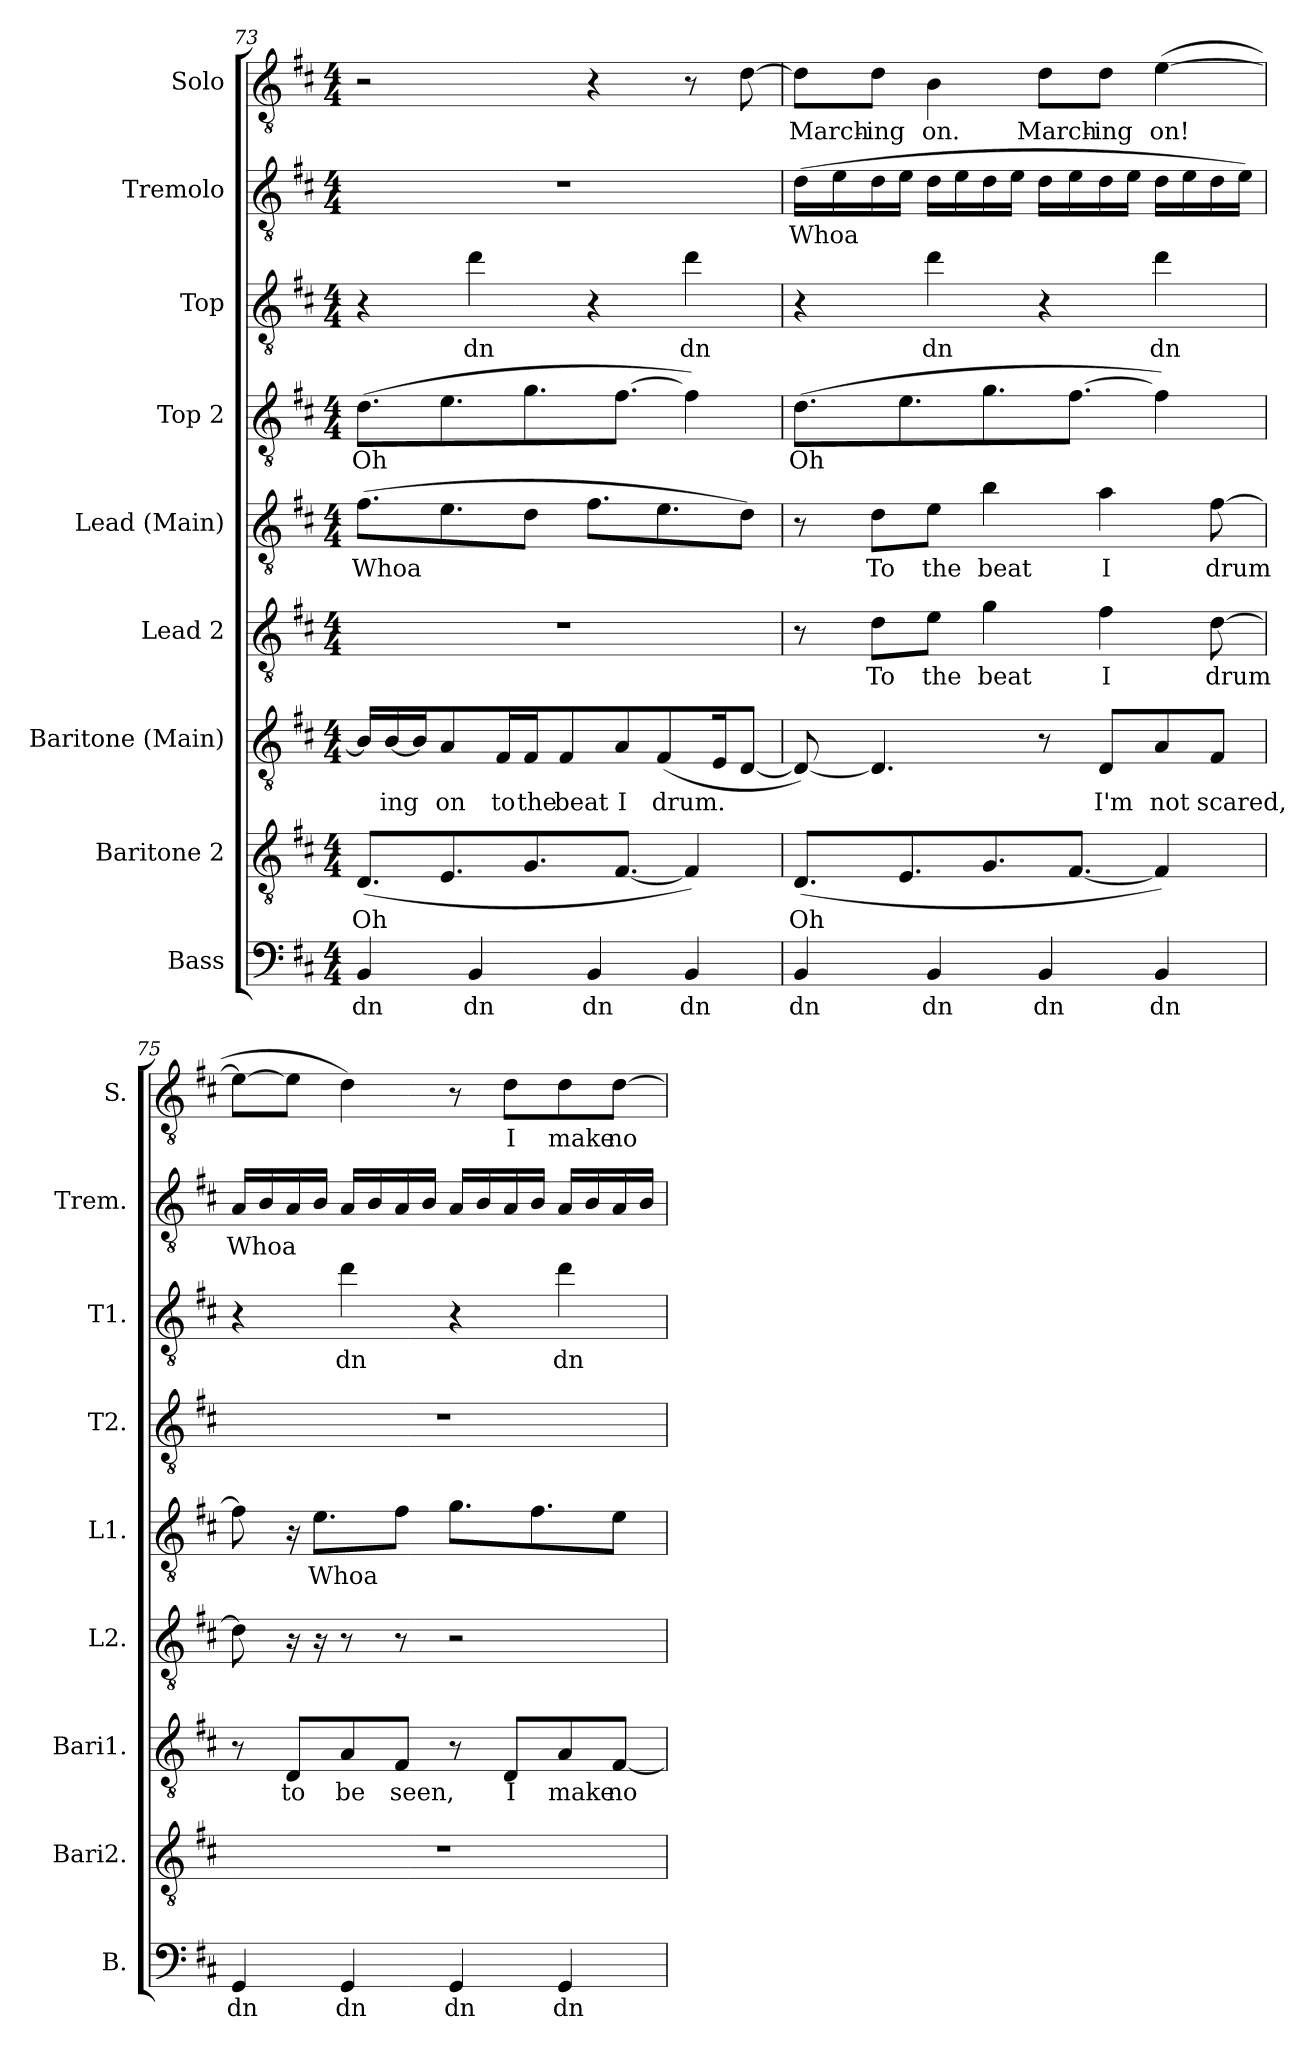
**kern	**text	**kern	**text	**kern	**text	**kern	**text	**kern	**text	**kern	**text	**kern	**text	**kern	**text	**kern	**text
*part9	*part9	*part8	*part8	*part7	*part7	*part6	*part6	*part5	*part5	*part4	*part4	*part3	*part3	*part2	*part2	*part1	*part1
*staff9	*staff9	*staff8	*staff8	*staff7	*staff7	*staff6	*staff6	*staff5	*staff5	*staff4	*staff4	*staff3	*staff3	*staff2	*staff2	*staff1	*staff1
*I"Bass	*	*I"Baritone 2	*	*I"Baritone (Main)	*	*I"Lead 2	*	*I"Lead (Main)	*	*I"Top 2	*	*I"Top	*	*I"Tremolo	*	*I"Solo	*
*I'B.	*	*I'Bari2.	*	*I'Bari1.	*	*I'L2.	*	*I'L1.	*	*I'T2.	*	*I'T1.	*	*I'Trem.	*	*I'S.	*
*clefF4	*	*clefGv2	*	*clefGv2	*	*clefGv2	*	*clefGv2	*	*clefGv2	*	*clefGv2	*	*clefGv2	*	*clefGv2	*
*k[f#c#]	*	*k[f#c#]	*	*k[f#c#]	*	*k[f#c#]	*	*k[f#c#]	*	*k[f#c#]	*	*k[f#c#]	*	*k[f#c#]	*	*k[f#c#]	*
*M4/4	*	*M4/4	*	*M4/4	*	*M4/4	*	*M4/4	*	*M4/4	*	*M4/4	*	*M4/4	*	*M4/4	*
=73	=73	=73	=73	=73	=73	=73	=73	=73	=73	=73	=73	=73	=73	=73	=73	=73	=73
!	!LO:LY:b	!	!LO:LY:b	!	!	!	!	!	!LO:LY:b	!	!LO:LY:b	!	!	!	!	!	!
4BB/	dn	(<8.D/L	Oh	16B/LL]	.	1r	.	(>8.f#\L	Whoa	(>8.d\L	Oh	4r	.	1r	.	2r	.
!	!	!	!	!	!LO:LY:b	!	!	!	!	!	!	!	!	!	!	!	!
.	.	.	.	[16B/	-ing	.	.	.	.	.	.	.	.	.	.	.	.
.	.	.	.	16B/J]	.	.	.	.	.	.	.	.	.	.	.	.	.
!	!	!	!	!	!LO:LY:b	!	!	!	!	!	!	!	!	!	!	!	!
.	.	8.E/	.	8A/	on	.	.	8.e\	.	8.e\	.	.	.	.	.	.	.
!	!LO:LY:b	!	!	!	!	!	!	!	!	!	!	!	!LO:LY:b	!	!	!	!
4BB/	dn	.	.	.	.	.	.	.	.	.	.	4dd\	dn	.	.	.	.
!	!	!	!	!	!LO:LY:b	!	!	!	!	!	!	!	!	!	!	!	!
.	.	.	.	16F#/L	to	.	.	.	.	.	.	.	.	.	.	.	.
!	!	!	!	!	!LO:LY:b	!	!	!	!	!	!	!	!	!	!	!	!
.	.	8.G/	.	16F#/J	the	.	.	8d\J	.	8.g\	.	.	.	.	.	.	.
!	!	!	!	!	!LO:LY:b	!	!	!	!	!	!	!	!	!	!	!	!
.	.	.	.	8F#/	beat	.	.	.	.	.	.	.	.	.	.	.	.
!	!LO:LY:b	!	!	!	!	!	!	!	!	!	!	!	!	!	!	!	!
4BB/	dn	.	.	.	.	.	.	8.f#\L	.	.	.	4r	.	.	.	4r	.
!	!	!	!	!	!LO:LY:b	!	!	!	!	!	!	!	!	!	!	!	!
.	.	[8.F#/J	.	8A/	I	.	.	.	.	[8.f#\J	.	.	.	.	.	.	.
!	!	!	!	!	!LO:LY:b	!	!	!	!	!	!	!	!	!	!	!	!
.	.	.	.	(<8F#/	drum.	.	.	8.e\	.	.	.	.	.	.	.	.	.
!	!LO:LY:b	!	!	!	!	!	!	!	!	!	!	!	!LO:LY:b	!	!	!	!
4BB/	dn	4F#/])	.	.	.	.	.	.	.	4f#\])	.	4dd\	dn	.	.	8r	.
.	.	.	.	16E/K	.	.	.	.	.	.	.	.	.	.	.	.	.
.	.	.	.	[8D/J	.	.	.	8d\J)	.	.	.	.	.	.	.	[8d\	.
!!LO:PB:g=z
=74	=74	=74	=74	=74	=74	=74	=74	=74	=74	=74	=74	=74	=74	=74	=74	=74	=74
!	!LO:LY:b	!	!LO:LY:b	!	!	!	!	!	!	!	!LO:LY:b	!	!	!	!LO:LY:b	!	!LO:LY:b
4BB/	dn	(<8.D/L	Oh	8D/_)	.	8r	.	8r	.	(>8.d\L	Oh	4r	.	(>16d\LL	Whoa	8d\L]	March-
.	.	.	.	.	.	.	.	.	.	.	.	.	.	16e\	.	.	.
!	!	!	!	!	!	!	!LO:LY:b	!	!LO:LY:b	!	!	!	!	!	!	!	!LO:LY:b
.	.	.	.	4.D/]	.	8d\L	To	8d\L	To	.	.	.	.	16d\	.	8d\J	-ing
.	.	8.E/	.	.	.	.	.	.	.	8.e\	.	.	.	16e\JJ	.	.	.
!	!LO:LY:b	!	!	!	!	!	!LO:LY:b	!	!LO:LY:b	!	!	!	!LO:LY:b	!	!	!	!LO:LY:b
4BB/	dn	.	.	.	.	8e\J	the	8e\J	the	.	.	4dd\	dn	16d\LL	.	4B\	on.
.	.	.	.	.	.	.	.	.	.	.	.	.	.	16e\	.	.	.
!	!	!	!	!	!	!	!LO:LY:b	!	!LO:LY:b	!	!	!	!	!	!	!	!
.	.	8.G/	.	.	.	4g\	beat	4b\	beat	8.g\	.	.	.	16d\	.	.	.
.	.	.	.	.	.	.	.	.	.	.	.	.	.	16e\JJ	.	.	.
!	!LO:LY:b	!	!	!	!	!	!	!	!	!	!	!	!	!	!	!	!LO:LY:b
4BB/	dn	.	.	8r	.	.	.	.	.	.	.	4r	.	16d\LL	.	8d\L	March-
.	.	[8.F#/J	.	.	.	.	.	.	.	[8.f#\J	.	.	.	16e\	.	.	.
!	!	!	!	!	!LO:LY:b	!	!LO:LY:b	!	!LO:LY:b	!	!	!	!	!	!	!	!LO:LY:b
.	.	.	.	8D/L	I'm	4f#\	I	4a\	I	.	.	.	.	16d\	.	8d\J	-ing
.	.	.	.	.	.	.	.	.	.	.	.	.	.	16e\JJ	.	.	.
!	!LO:LY:b	!	!	!	!LO:LY:b	!	!	!	!	!	!	!	!LO:LY:b	!	!	!	!LO:LY:b
4BB/	dn	4F#/])	.	8A/	not	.	.	.	.	4f#\])	.	4dd\	dn	16d\LL	.	(>[4e\	on!
.	.	.	.	.	.	.	.	.	.	.	.	.	.	16e\	.	.	.
!	!	!	!	!	!LO:LY:b	!	!LO:LY:b	!	!LO:LY:b	!	!	!	!	!	!	!	!
.	.	.	.	8F#/J	scared,	[8d\	drum	[8f#\	drum	.	.	.	.	16d\	.	.	.
.	.	.	.	.	.	.	.	.	.	.	.	.	.	16e\JJ)	.	.	.
=75	=75	=75	=75	=75	=75	=75	=75	=75	=75	=75	=75	=75	=75	=75	=75	=75	=75
!	!LO:LY:b	!	!	!	!	!	!	!	!	!	!	!	!	!	!LO:LY:b	!	!
4GG/	dn	1r	.	8r	.	8d\]	.	8f#\]	.	1r	.	4r	.	16A/LL	Whoa	8e\L_	.
.	.	.	.	.	.	.	.	.	.	.	.	.	.	16B/	.	.	.
!	!	!	!	!	!LO:LY:b	!	!	!	!	!	!	!	!	!	!	!	!
.	.	.	.	8D/L	to	16r	.	16r	.	.	.	.	.	16A/	.	8e\J]	.
!	!	!	!	!	!	!	!	!	!LO:LY:b	!	!	!	!	!	!	!	!
.	.	.	.	.	.	16r	.	8.e\L	Whoa	.	.	.	.	16B/JJ	.	.	.
!	!LO:LY:b	!	!	!	!LO:LY:b	!	!	!	!	!	!	!	!LO:LY:b	!	!	!	!
4GG/	dn	.	.	8A/	be	8r	.	.	.	.	.	4dd\	dn	16A/LL	.	4d\)	.
.	.	.	.	.	.	.	.	.	.	.	.	.	.	16B/	.	.	.
!	!	!	!	!	!LO:LY:b	!	!	!	!	!	!	!	!	!	!	!	!
.	.	.	.	8F#/J	seen,	8r	.	8f#\J	.	.	.	.	.	16A/	.	.	.
.	.	.	.	.	.	.	.	.	.	.	.	.	.	16B/JJ	.	.	.
!	!LO:LY:b	!	!	!	!	!	!	!	!	!	!	!	!	!	!	!	!
4GG/	dn	.	.	8r	.	2r	.	8.g\L	.	.	.	4r	.	16A/LL	.	8r	.
.	.	.	.	.	.	.	.	.	.	.	.	.	.	16B/	.	.	.
!	!	!	!	!	!LO:LY:b	!	!	!	!	!	!	!	!	!	!	!	!LO:LY:b
.	.	.	.	8D/L	I	.	.	.	.	.	.	.	.	16A/	.	8d\L	I
.	.	.	.	.	.	.	.	8.f#\	.	.	.	.	.	16B/JJ	.	.	.
!	!LO:LY:b	!	!	!	!LO:LY:b	!	!	!	!	!	!	!	!LO:LY:b	!	!	!	!LO:LY:b
4GG/	dn	.	.	8A/	make	.	.	.	.	.	.	4dd\	dn	16A/LL	.	8d\	make
.	.	.	.	.	.	.	.	.	.	.	.	.	.	16B/	.	.	.
!	!	!	!	!	!LO:LY:b	!	!	!	!	!	!	!	!	!	!	!	!LO:LY:b
.	.	.	.	[8F#/J	no	.	.	8e\J	.	.	.	.	.	16A/	.	[8d\J	no
.	.	.	.	.	.	.	.	.	.	.	.	.	.	16B/JJ	.	.	.
=	=	=	=	=	=	=	=	=	=	=	=	=	=	=	=	=	=
*-	*-	*-	*-	*-	*-	*-	*-	*-	*-	*-	*-	*-	*-	*-	*-	*-	*-
